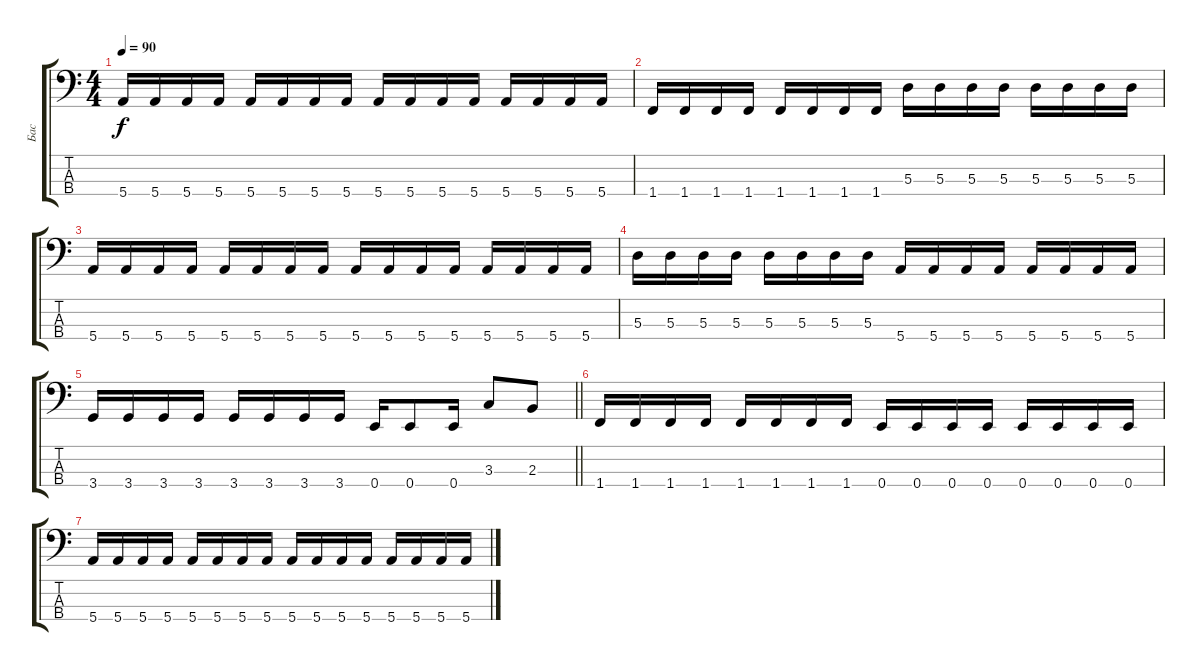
\track ("Бас" "Бас") {instrument electricbassfinger}
\staff {score tabs}
\tuning (G2 D2 A1 E1) {hide}
\ts (4 4)
\tempo 90
\clef f4
\ks c
5.4.16{dy f} 5.4.16 5.4.16 5.4.16 5.4.16 5.4.16 5.4.16 5.4.16 5.4.16 5.4.16 5.4.16 5.4.16 5.4.16 5.4.16 5.4.16 5.4.16 |
1.4.16{volume 6} 1.4.16 1.4.16 1.4.16 1.4.16 1.4.16 1.4.16 1.4.16 5.3.16 5.3.16 5.3.16 5.3.16 5.3.16 5.3.16 5.3.16 5.3.16 |
5.4.16 5.4.16 5.4.16 5.4.16 5.4.16 5.4.16 5.4.16 5.4.16 5.4.16 5.4.16 5.4.16 5.4.16 5.4.16 5.4.16 5.4.16 5.4.16 |
5.3.16 5.3.16 5.3.16 5.3.16 5.3.16 5.3.16 5.3.16 5.3.16 5.4.16 5.4.16 5.4.16 5.4.16 5.4.16 5.4.16 5.4.16 5.4.16 |
\barLineRight lightlight
3.4.16 3.4.16 3.4.16 3.4.16 3.4.16 3.4.16 3.4.16 3.4.16 0.4.16 0.4.8 0.4.16 3.3.8 2.3.8 |
1.4.16{volume 0} 1.4.16 1.4.16 1.4.16 1.4.16 1.4.16 1.4.16 1.4.16 0.4.16 0.4.16 0.4.16 0.4.16 0.4.16 0.4.16 0.4.16 0.4.16 |
5.4.16 5.4.16 5.4.16 5.4.16 5.4.16 5.4.16 5.4.16 5.4.16 5.4.16 5.4.16 5.4.16 5.4.16 5.4.16 5.4.16 5.4.16 5.4.16
